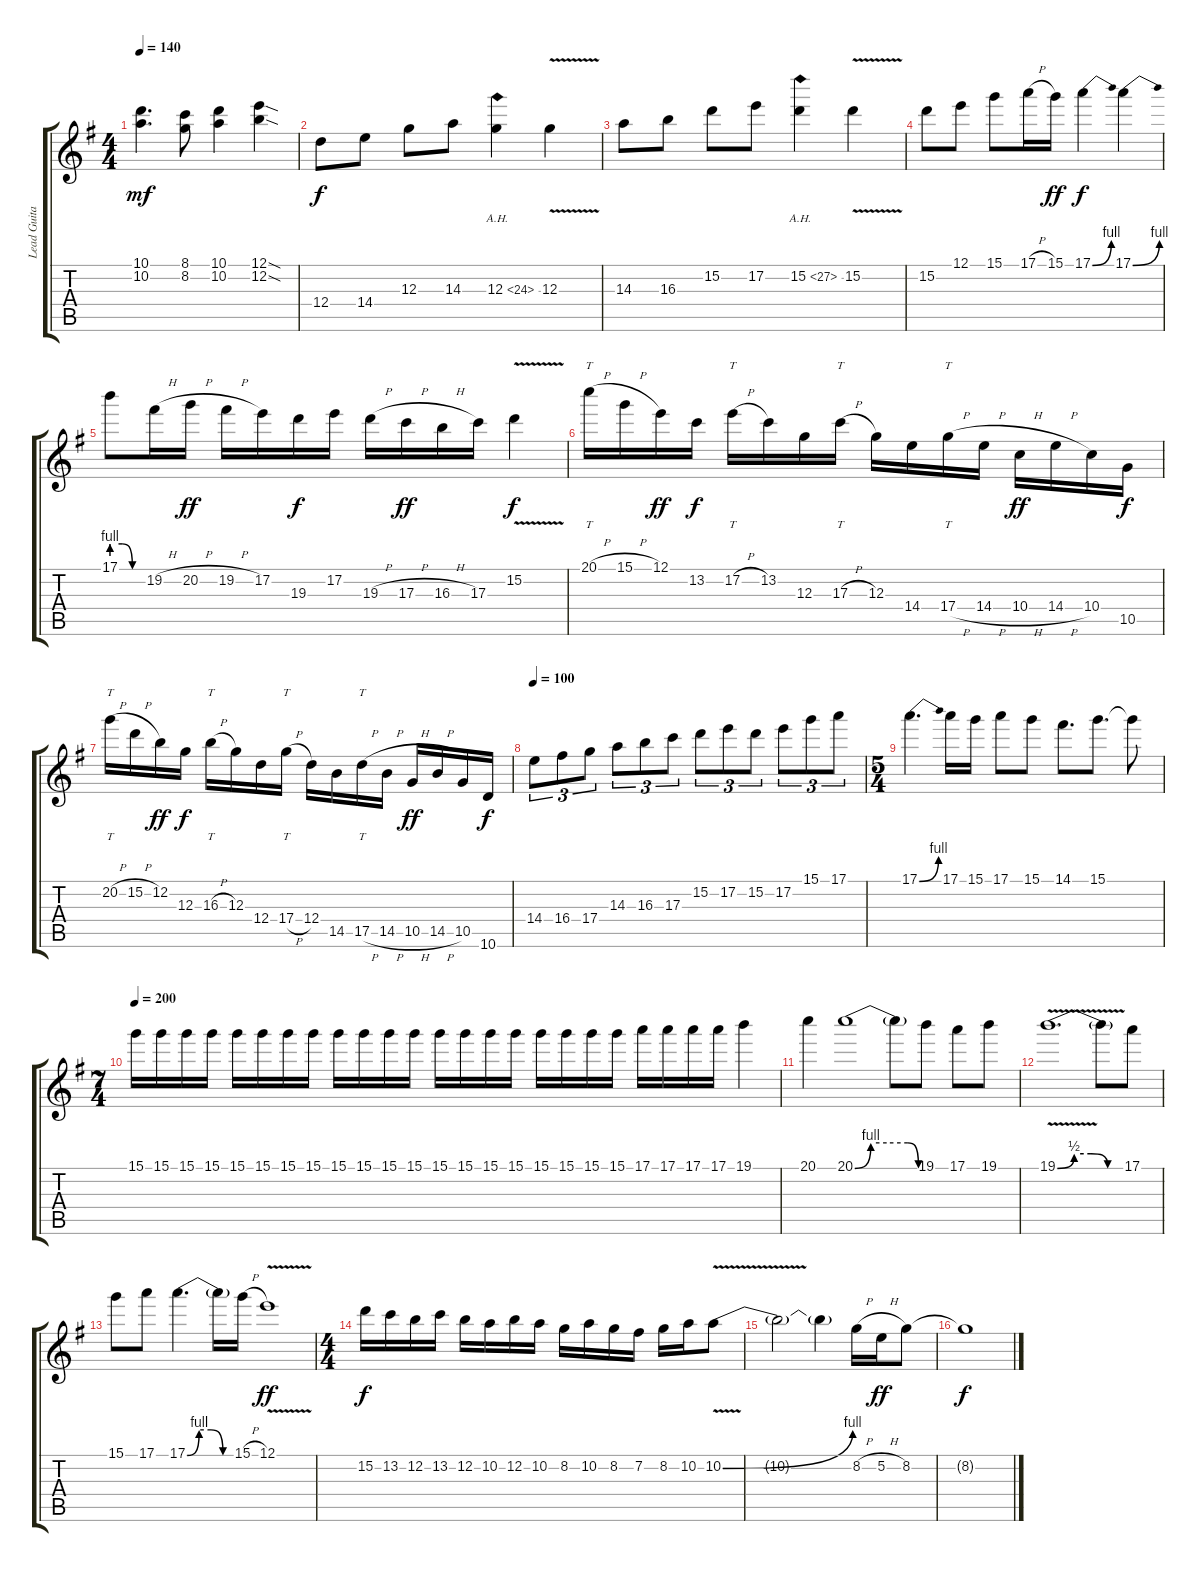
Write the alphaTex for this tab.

\track ("Lead Guitar 1" "Lead Guita") {instrument distortionguitar}
\staff {score tabs}
\tuning (E4 B3 G3 D3 A2 E2) {hide}
\ts (4 4)
\tempo 140
\clef g2
\ks g
(10.1 10.2).4{d dy mf} (8.1 8.2).8 (10.1 10.2).4 (12.1{sod} 12.2{sod}).4 |
12.4.8{dy f} 14.4.8 12.3.8 14.3.8 12.3{ah 12}.4 12.3{v}.4 |
14.3.8 16.3.8 15.2.8 17.2.8 15.2{ah 12}.4 15.2{v}.4 |
15.2.8 12.1.8 15.1.8 17.1{h}.16 15.1.16{dy ff} 17.1{be (bend 0 0 60 4)}.4{dy f} 17.1{be (bend 0 0 60 4)}.4 |
17.1{be (custom 0 4 20 4 40 0 60 0)}.8 19.2{h}.16 20.2{h}.16{dy ff} 19.2{h}.16 17.2.16 19.3.16{dy f} 17.2.16 19.3{h}.16 17.3{h}.16{dy ff} 16.3{h}.16 17.3.16 15.2{v}.4{dy f} |
20.1{h}.16{tt} 15.1{h}.16 12.1.16{dy ff} 13.2.16{dy f} 17.2{h}.16{tt} 13.2.16 12.3.16 17.3{h}.16{tt} 12.3.16 14.4.16 17.4{h}.16{tt} 14.4{h}.16 10.4{h}.16{dy ff} 14.4{h}.16 10.4.16 10.5.16{dy f} |
20.2{h}.16{tt} 15.2{h}.16 12.2.16{dy ff} 12.3.16{dy f} 16.3{h}.16{tt} 12.3.16 12.4.16 17.4{h}.16{tt} 12.4.16 14.5.16 17.5{h}.16{tt} 14.5{h}.16 10.5{h}.16{dy ff} 14.5{h}.16 10.5.16 10.6.16{dy f} |
\tempo 100
14.4.8{tu (3 2)} 16.4.8{tu (3 2)} 17.4.8{tu (3 2)} 14.3.8{tu (3 2)} 16.3.8{tu (3 2)} 17.3.8{tu (3 2)} 15.2.8{tu (3 2)} 17.2.8{tu (3 2)} 15.2.8{tu (3 2)} 17.2.8{tu (3 2)} 15.1.8{tu (3 2)} 17.1.8{tu (3 2)} |
\ts (5 4)
17.1{be (bend 0 0 60 4)}.4{d} 17.1.16 15.1.16 17.1.8 15.1.8 14.1.8{d} 15.1.8{d} 15.1{t}.8 |
\ts (7 4)
\tempo 200
15.1.16 15.1.16 15.1.16 15.1.16 15.1.16 15.1.16 15.1.16 15.1.16 15.1.16 15.1.16 15.1.16 15.1.16 15.1.16 15.1.16 15.1.16 15.1.16 15.1.16 15.1.16 15.1.16 15.1.16 17.1.16 17.1.16 17.1.16 17.1.16 19.1.4 |
20.1.4 20.1{be (custom 0 0 15 4 30 4 50 4 60 0)}.1 20.1{t}.8 19.1.8 17.1.8 19.1.8 |
19.1{be (custom 0 0 15 2 30 2 45 0 60 0) v}.1{d} 19.1{t}.8 17.1.8 |
15.1.8 17.1.8 17.1{be (custom 0 0 15 4 30 4 45 0 60 0)}.4{d} 17.1{t}.16 15.1{h}.16 12.1{v}.1{dy ff} |
\ts (4 4)
15.2.16{dy f} 13.2.16 12.2.16 13.2.16 12.2.16 10.2.16 12.2.16 10.2.16 8.2.16 10.2.16 8.2.16 7.2.16 8.2.16 10.2.16 10.2{be (bend 0 0 60 4) v}.8 |
10.2{t}.2 10.2{t}.4 8.2{h}.16 5.2{h}.16{dy ff} 8.2.8 |
8.2{t}.1{dy f}
